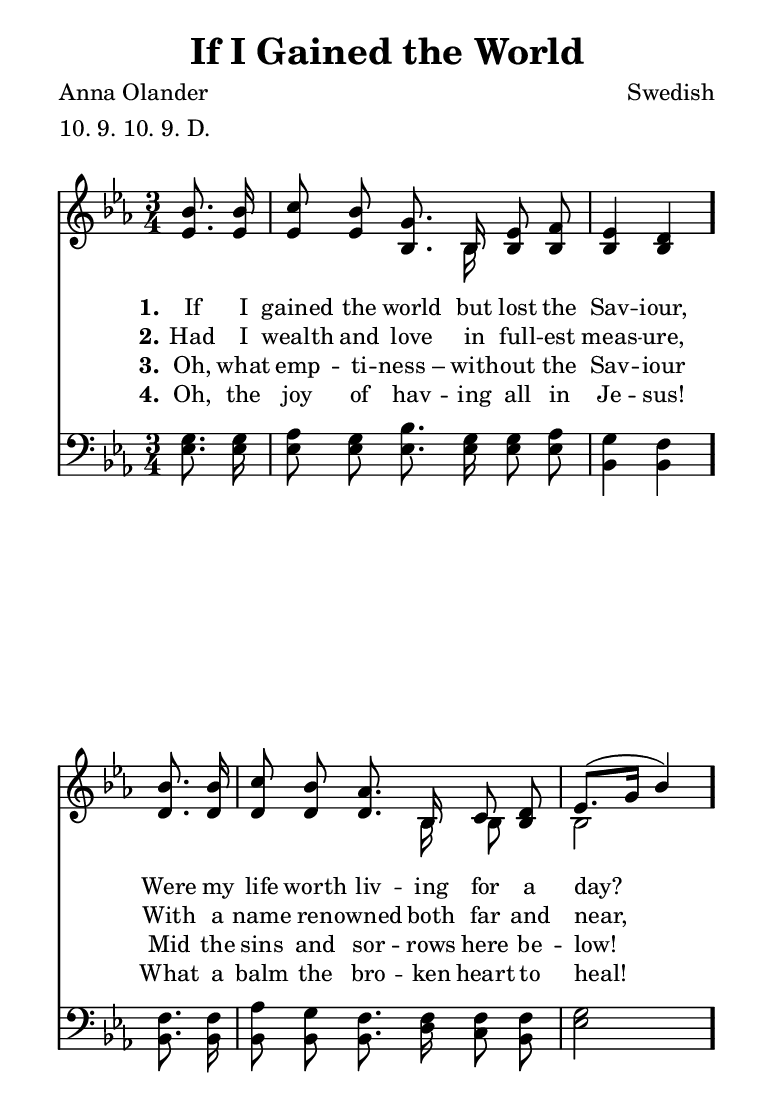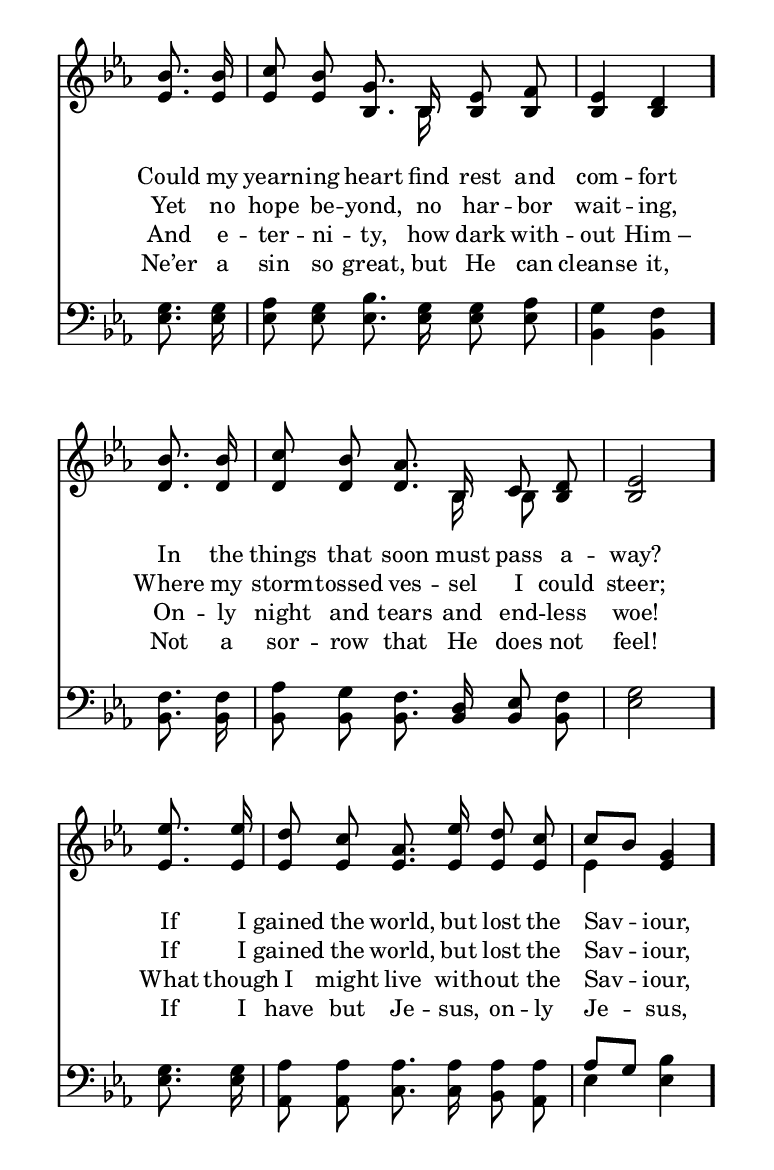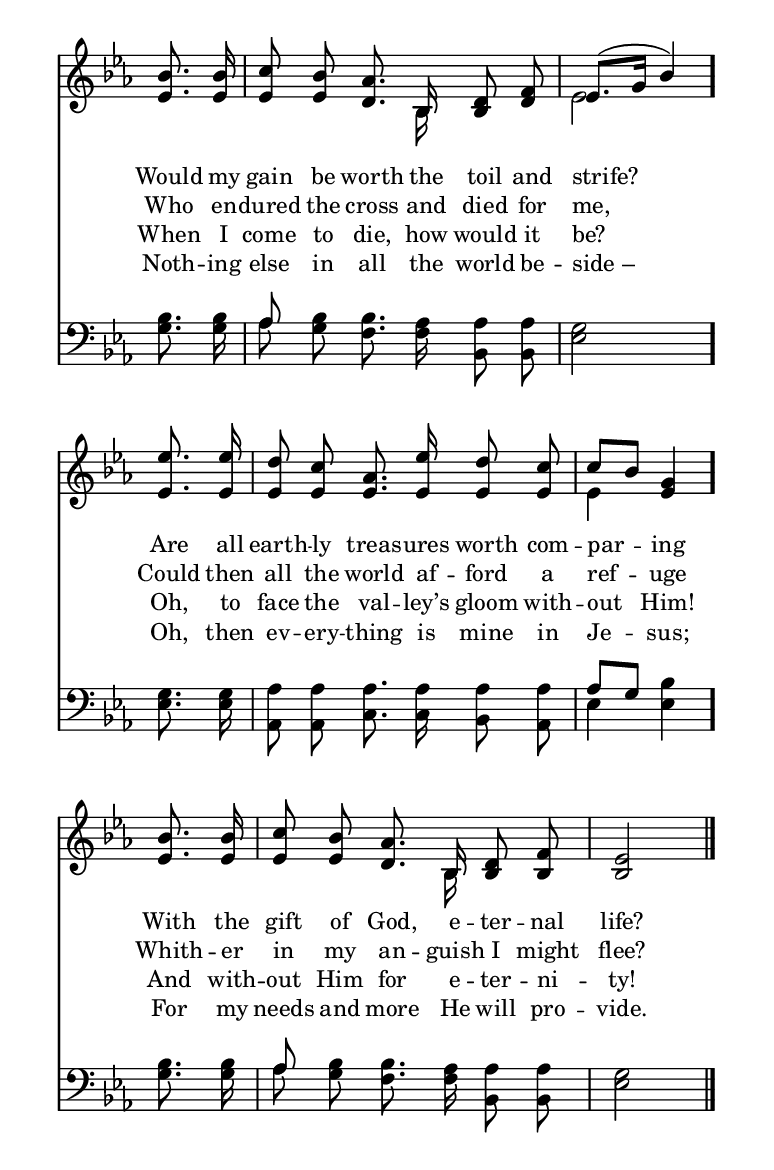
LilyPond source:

\include "common/global.ily"
\paper {
  \include "common/paper.ily"
  ragged-last-bottom = ##t
  page-count = #(cond (is-eogsized 2) (#t #f))
  system-count = #(cond (is-eogsized 6) (#t #f))
}

\header{
  %gospel
  hymnnumber = "96"
  title = "If I Gained the World"
  tunename = ""
  meter = "10. 9. 10. 9. D."
  poet = "Anna Olander"
  composer = "Swedish"
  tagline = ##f
}

% for fermata in MIDI
ta = { \tempo 4=70 }
tb = { \tempo 4=35 }

patternAA = { c8. c16 | c8 c8 c8. c16 c8 c8 | c4 c4 }
patternAB = { c8. c16 | c8 c8 c8. c16 c8 c8 | c8.([ c16] c4) }
patternAC = { c8. c16 | c8 c8 c8. c16 c8 c8 | c2}
patternAD = { c8. c16 | c8 c8 c8. c16 c8 c8 | c8[ c8] c4 }

global = {
  \include "common/overrides.ily"
  \override Staff.TimeSignature.style = #'numbered
  \time 3/4
  \override Score.MetronomeMark.transparent = ##t % hide all fermata changes too
  \ta
  \key ees \major
  \partial 4
  \autoBeamOff
}

notesSoprano = {
\global
\relative c'' {

  \changePitch \patternAA { bes bes | c bes g bes, ees f | ees d }
  \changePitch \patternAB { bes' bes | c bes aes bes, c d | ees g bes }
  \changePitch \patternAA { bes bes | c bes g bes, ees f | ees d }
  \changePitch \patternAC { bes' bes | c bes aes bes, c d | ees }

  \changePitch \patternAD { ees' ees | d c aes ees' d c | c bes g }
  \changePitch \patternAB { bes bes | c bes aes bes, d f | ees g bes }
  \changePitch \patternAD { ees ees | d c aes ees' d c | c bes g }
  \changePitch \patternAC { bes bes | c bes aes bes, d f | ees }

  \bar "|."

}
}

notesAlto = {
\global
\relative e' {

  \changePitch \patternAA { ees ees | ees ees bes bes bes bes | bes bes }
  \changePitch \patternAC { d d | d d d bes bes bes | bes }
  \changePitch \patternAA { ees ees | ees ees bes bes bes bes | bes bes }
  \changePitch \patternAC { d d | d d d bes bes bes | bes }

  \changePitch \patternAA { ees ees | ees ees ees ees ees ees | ees ees }
  \changePitch \patternAC { ees ees | ees ees d bes bes d | ees }
  \changePitch \patternAA { ees ees | ees ees ees ees ees ees | ees ees }
  \changePitch \patternAC { ees ees | ees ees d bes bes bes | bes }

}
}

notesTenor = {
\global
\relative a {

  \changePitch \patternAA { g g | aes g bes g g aes | g f }
  \changePitch \patternAC { f f | aes g f f f f | g }
  \changePitch \patternAA { g g | aes g bes g g aes | g f }
  \changePitch \patternAC { f f | aes g f d ees f | g }

  \changePitch \patternAD { g g | aes aes aes aes aes aes | aes g bes }
  \changePitch \patternAC { bes bes | aes bes bes aes aes aes | g }
  \changePitch \patternAD { g g | aes aes aes aes aes aes | aes g bes }
  \changePitch \patternAC { bes bes | aes bes bes aes aes aes | g }

}
}

notesBass = {
\global
\relative f {

  \changePitch \patternAA { ees ees | ees ees ees ees ees ees | bes bes }
  \changePitch \patternAC { bes bes bes bes bes d c bes  | ees }
  \changePitch \patternAA { ees ees | ees ees ees ees ees ees | bes bes }
  \changePitch \patternAC { bes bes | bes bes bes bes bes bes | ees }

  \changePitch \patternAA { ees ees | aes, aes c c bes aes | ees' ees }
  \changePitch \patternAC { g g | aes g f f bes, bes | ees }
  \changePitch \patternAA { ees ees | aes, aes c c bes aes | ees' ees }
  \changePitch \patternAC { g g | aes g f f bes, bes | ees }

}
}

wordsA = \lyricmode {
\set stanza = "1."

If I gained the world but lost the Sav -- iour, \bar "."
Were my life worth liv -- ing for a day? \bar "."
Could my yearn -- ing heart find rest and com -- fort \bar "."
In the things that soon must pass a -- way? \bar "."
If I gained the world, but lost the Sav -- iour, \bar "."
Would my gain be worth the toil and strife? \bar "."
Are all earth -- ly treas -- ures worth com -- par -- ing \bar "."
With the gift of God, e -- ter -- nal life? \bar "."

}

wordsB = \lyricmode {
\set stanza = "2."

Had I wealth and love in full -- est meas -- ure,
With a name ren -- owned both far and near,
Yet no hope be -- yond, no har -- bor wait -- ing,
Where my storm -- tossed ves -- sel I could steer;
If I gained the world, but lost the Sav -- iour,
Who en -- dured the cross and died for me,
Could then all the world af -- ford a ref -- uge
Whith -- er in my an -- guish I might flee?

}

wordsC = \lyricmode {
\set stanza = "3."

Oh, what emp -- ti -- ness_– with -- out the Sav -- iour
Mid the sins and sor -- rows here be -- low!
And e -- ter -- ni -- ty, how dark with -- out Him_–
On -- ly night and tears and end -- less woe!
What though I might live with -- out the Sav -- iour,
When I come to die, how would it be?
Oh, to face the val -- ley’s gloom with -- out Him!
And with -- out Him for e -- ter -- ni -- ty!

}

wordsD = \lyricmode {
\set stanza = "4."

Oh, the joy of hav -- ing all in Je -- sus!
What a balm the bro -- ken heart to heal!
Ne’er a sin so great, but He can cleanse it,
Not a sor -- row that He does not feel!
If I have but Je -- sus, on -- ly Je -- sus,
Noth -- ing else in all the world be -- side_–
Oh, then ev -- ery -- thing is mine in Je -- sus;
For my needs and more He will pro -- vide.

}

\score {
  \context ChoirStaff <<
    \context Staff = upper <<
      \set Staff.autoBeaming = ##f
      \set ChoirStaff.systemStartDelimiter = #'SystemStartBar
      \set ChoirStaff.printPartCombineTexts = ##f
      \partcombine #'(2 . 11) \notesSoprano \notesAlto
      \context NullVoice = sopranos { \voiceOne << \notesSoprano >> }
      \context Lyrics = one   \lyricsto sopranos \wordsA
      \context Lyrics = two   \lyricsto sopranos \wordsB
      \context Lyrics = three \lyricsto sopranos \wordsC
      \context Lyrics = four  \lyricsto sopranos \wordsD
    >>
    \context Staff = men <<
      \set Staff.autoBeaming = ##f
      \clef bass
      \set ChoirStaff.printPartCombineTexts = ##f
      \partcombine #'(2 . 11) \notesTenor \notesBass
    >>
  >>
  \layout {
    \include "common/layout.ily"
  }
  #(cond ((ly:get-option 'eog-midi-permitted) #{ \midi{
    \include "common/midi.ily"
  } #}))
}

\version "2.19.49"  % necessary for upgrading to future LilyPond versions.

% vi:set et ts=2 sw=2 ai nocindent syntax=lilypond:
